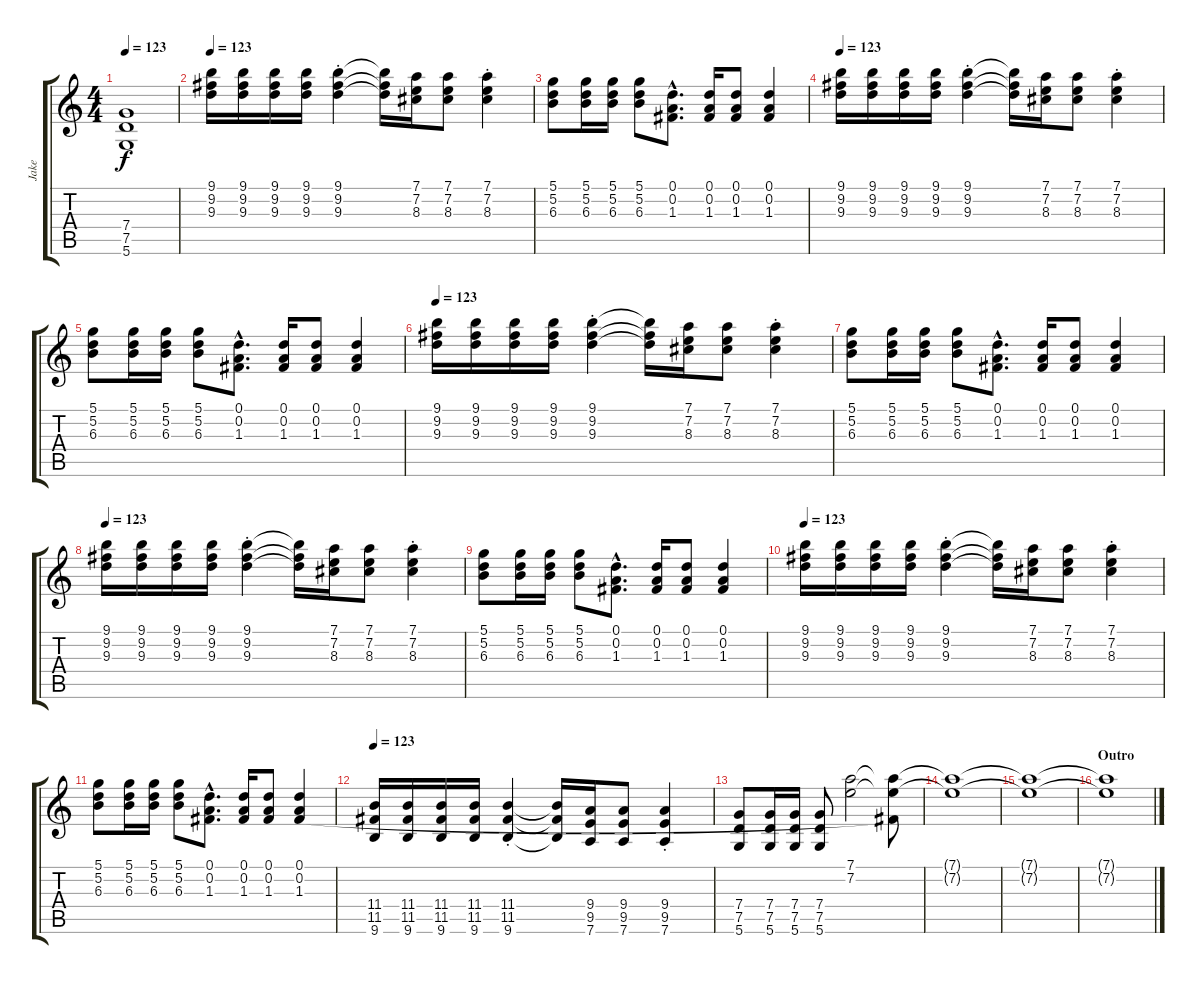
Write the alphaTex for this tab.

\track ("Jake" "Jake") {instrument distortionguitar}
\staff {score tabs}
\tuning (D4 A3 F3 C3 G2 D2) {hide}
\ts (4 4)
\tempo 123
\clef g2
\ks c
(7.4{t} 7.5{t} 5.6{t}).1{dy f} |
\tempo 123
(9.1 9.2 9.3).16{volume 16} (9.1 9.2 9.3).16 (9.1 9.2 9.3).16 (9.1 9.2 9.3).16 (9.1{st} 9.2{st} 9.3{st}).4 (9.1{t} 9.2{t} 9.3{t}).16 (7.1 7.2 8.3).16 (7.1 7.2 8.3).8 (7.1{st} 7.2{st} 8.3{st}).4 |
(5.1 5.2 6.3).8 (5.1 5.2 6.3).16 (5.1 5.2 6.3).16 (5.1 5.2 6.3).8 (0.1{hac} 0.2{hac} 1.3{hac}).8{d} (0.1 0.2 1.3).16 (0.1 0.2 1.3).8 (0.1 0.2 1.3).4 |
\tempo 123
(9.1 9.2 9.3).16{volume 16} (9.1 9.2 9.3).16 (9.1 9.2 9.3).16 (9.1 9.2 9.3).16 (9.1{st} 9.2{st} 9.3{st}).4 (9.1{t} 9.2{t} 9.3{t}).16 (7.1 7.2 8.3).16 (7.1 7.2 8.3).8 (7.1{st} 7.2{st} 8.3{st}).4 |
(5.1 5.2 6.3).8 (5.1 5.2 6.3).16 (5.1 5.2 6.3).16 (5.1 5.2 6.3).8 (0.1{hac} 0.2{hac} 1.3{hac}).8{d} (0.1 0.2 1.3).16 (0.1 0.2 1.3).8 (0.1 0.2 1.3).4 |
\tempo 123
(9.1 9.2 9.3).16{volume 16} (9.1 9.2 9.3).16 (9.1 9.2 9.3).16 (9.1 9.2 9.3).16 (9.1{st} 9.2{st} 9.3{st}).4 (9.1{t} 9.2{t} 9.3{t}).16 (7.1 7.2 8.3).16 (7.1 7.2 8.3).8 (7.1{st} 7.2{st} 8.3{st}).4 |
(5.1 5.2 6.3).8 (5.1 5.2 6.3).16 (5.1 5.2 6.3).16 (5.1 5.2 6.3).8 (0.1{hac} 0.2{hac} 1.3{hac}).8{d} (0.1 0.2 1.3).16 (0.1 0.2 1.3).8 (0.1 0.2 1.3).4 |
\tempo 123
(9.1 9.2 9.3).16{volume 16} (9.1 9.2 9.3).16 (9.1 9.2 9.3).16 (9.1 9.2 9.3).16 (9.1{st} 9.2{st} 9.3{st}).4 (9.1{t} 9.2{t} 9.3{t}).16 (7.1 7.2 8.3).16 (7.1 7.2 8.3).8 (7.1{st} 7.2{st} 8.3{st}).4 |
(5.1 5.2 6.3).8 (5.1 5.2 6.3).16 (5.1 5.2 6.3).16 (5.1 5.2 6.3).8 (0.1{hac} 0.2{hac} 1.3{hac}).8{d} (0.1 0.2 1.3).16 (0.1 0.2 1.3).8 (0.1 0.2 1.3).4 |
\tempo 123
(9.1 9.2 9.3).16{volume 16} (9.1 9.2 9.3).16 (9.1 9.2 9.3).16 (9.1 9.2 9.3).16 (9.1{st} 9.2{st} 9.3{st}).4 (9.1{t} 9.2{t} 9.3{t}).16 (7.1 7.2 8.3).16 (7.1 7.2 8.3).8 (7.1{st} 7.2{st} 8.3{st}).4 |
(5.1 5.2 6.3).8 (5.1 5.2 6.3).16 (5.1 5.2 6.3).16 (5.1 5.2 6.3).8 (0.1{hac} 0.2{hac} 1.3{hac}).8{d} (0.1 0.2 1.3).16 (0.1 0.2 1.3).8 (0.1 0.2 1.3).4 |
\tempo 123
(11.4 11.5 9.6).16{volume 16} (11.4 11.5 9.6).16 (11.4 11.5 9.6).16 (11.4 11.5 9.6).16 (11.4{st} 11.5{st} 9.6{st}).4 (11.4{t} 11.5{t} 9.6{t}).16 (9.4 9.5 7.6).16 (9.4 9.5 7.6).8 (9.4{st} 9.5{st} 7.6{st}).4 |
(7.4 7.5 5.6).8 (7.4 7.5 5.6).16 (7.4 7.5 5.6).16 (7.4 7.5 5.6).8 (7.1 7.2).2 (7.1{t} 7.2{t} 1.3{t}).8 |
(7.1{t} 7.2{t}).1 |
(7.1{t} 7.2{t}).1{volume 0} |
\section ("" "Outro")
(7.1{t} 7.2{t}).1
